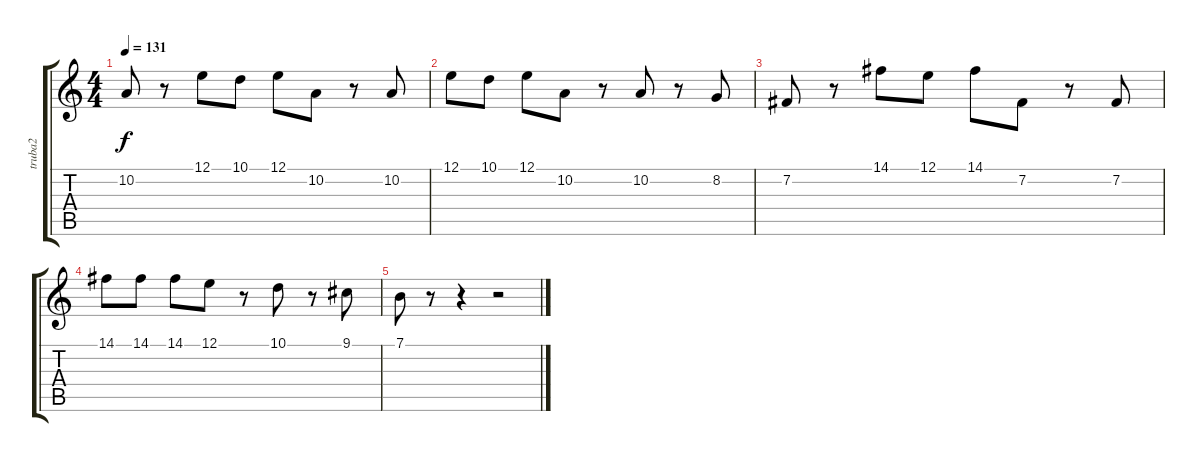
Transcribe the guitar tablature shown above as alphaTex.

\track ("truba2" "truba2") {instrument trombone}
\staff {score tabs}
\tuning (E4 B3 G3 D3 A2 E2) {hide}
\ts (4 4)
\tempo 131
\clef g2
\ks c
10.2.8{dy f} r.8 12.1.8 10.1.8 12.1.8 10.2.8 r.8 10.2.8 |
12.1.8 10.1.8 12.1.8 10.2.8 r.8 10.2.8 r.8 8.2.8 |
7.2.8 r.8 14.1.8 12.1.8 14.1.8 7.2.8 r.8 7.2.8 |
14.1.8 14.1.8 14.1.8 12.1.8 r.8 10.1.8 r.8 9.1.8 |
7.1.8 r.8 r.4 r.2
